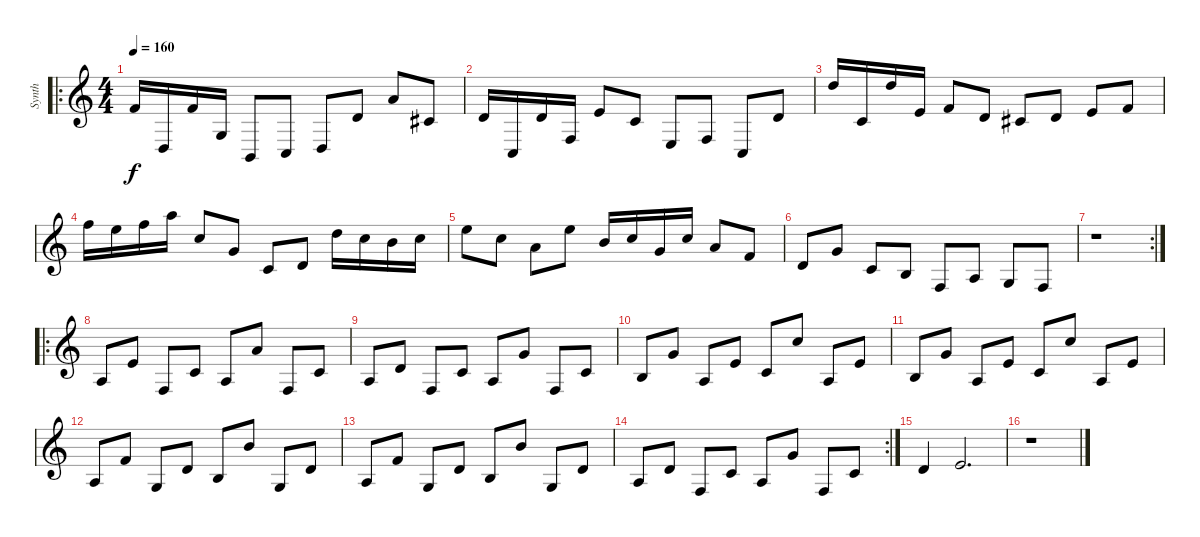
\track ("Synth" "Synth") {instrument acousticgrandpiano}
\staff {score}
\tuning (E4 B3 G3 D3 A2 E2) {hide}
\ro
\ts (4 4)
\tempo 160
\clef g2
\ks c
6.2.16{dy f instrument acousticgrandpiano} 5.5.16 6.2.16 5.4.16 2.5.8 3.5.8 5.5.8 7.3.8 5.1.8 6.3.8 |
7.3.16 8.6.16 7.3.16 8.5.16 5.2.8 5.3.8 7.5.8 8.5.8 8.6.8 7.3.8 |
10.1.16 10.4.16 10.1.16 9.3.16 10.3.8 12.4.8 11.4.8 12.4.8 14.4.8 15.4.8 |
13.1.16 12.1.16 13.1.16 17.1.16 13.2.8 12.3.8 10.4.8 12.4.8 10.1.16 8.1.16 7.1.16 8.1.16 |
12.1.8 13.2.8 14.3.8 12.1.8 12.2.16 13.2.16 12.3.16 13.2.16 14.3.8 15.4.8 |
17.5.8 17.4.8 15.5.8 14.5.8 13.6.8 12.5.8 10.5.8 8.5.8 |
\rc 2
r.1 |
\ro
7.4.8 5.2.8 8.5.8 5.3.8 7.4.8 5.1.8 8.5.8 5.3.8 |
7.4.8 3.2.8 8.5.8 5.3.8 7.4.8 3.1.8 8.5.8 5.3.8 |
9.4.8 8.2.8 12.5.8 9.3.8 10.4.8 8.1.8 12.5.8 9.3.8 |
9.4.8 8.2.8 12.5.8 9.3.8 10.4.8 8.1.8 12.5.8 9.3.8 |
7.4.8 6.2.8 10.5.8 7.3.8 9.4.8 7.1.8 10.5.8 7.3.8 |
7.4.8 6.2.8 10.5.8 7.3.8 9.4.8 7.1.8 10.5.8 7.3.8 |
\rc 2
7.4.8 3.2.8 8.5.8 5.3.8 7.4.8 3.1.8 8.5.8 5.3.8 |
7.3.4 9.3.2{d} |
r.1
